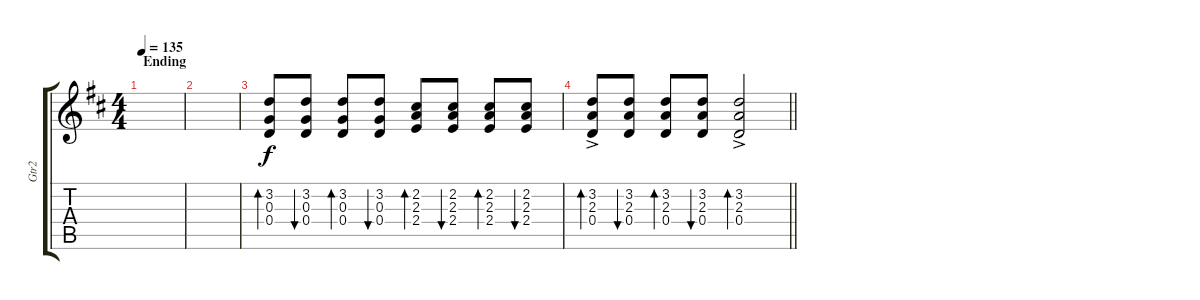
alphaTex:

\track ("Gtr2" "Gtr2") {instrument electricguitarjazz}
\staff {score tabs}
\tuning (E4 B3 G3 D3 A2 E2) {hide}
\ts (4 4)
\section ("" "Ending")
\tempo 135
\clef g2
\ks d
|
|
(3.2 0.3 0.4).8{bd 60} (3.2 0.3 0.4).8{bu 60} (3.2 0.3 0.4).8{bd 60} (3.2 0.3 0.4).8{bu 60} (2.2 2.3 2.4).8{bd 60} (2.2 2.3 2.4).8{bu 60} (2.2 2.3 2.4).8{bd 60} (2.2 2.3 2.4).8{bu 60} |
\barLineRight lightlight
(3.2 2.3 0.4{ac}).8{bd 60} (3.2 2.3 0.4).8{bu 60} (3.2 2.3 0.4).8{bd 60} (3.2 2.3 0.4).8{bu 60} (3.2 2.3 0.4{ac}).2{bd 60}
